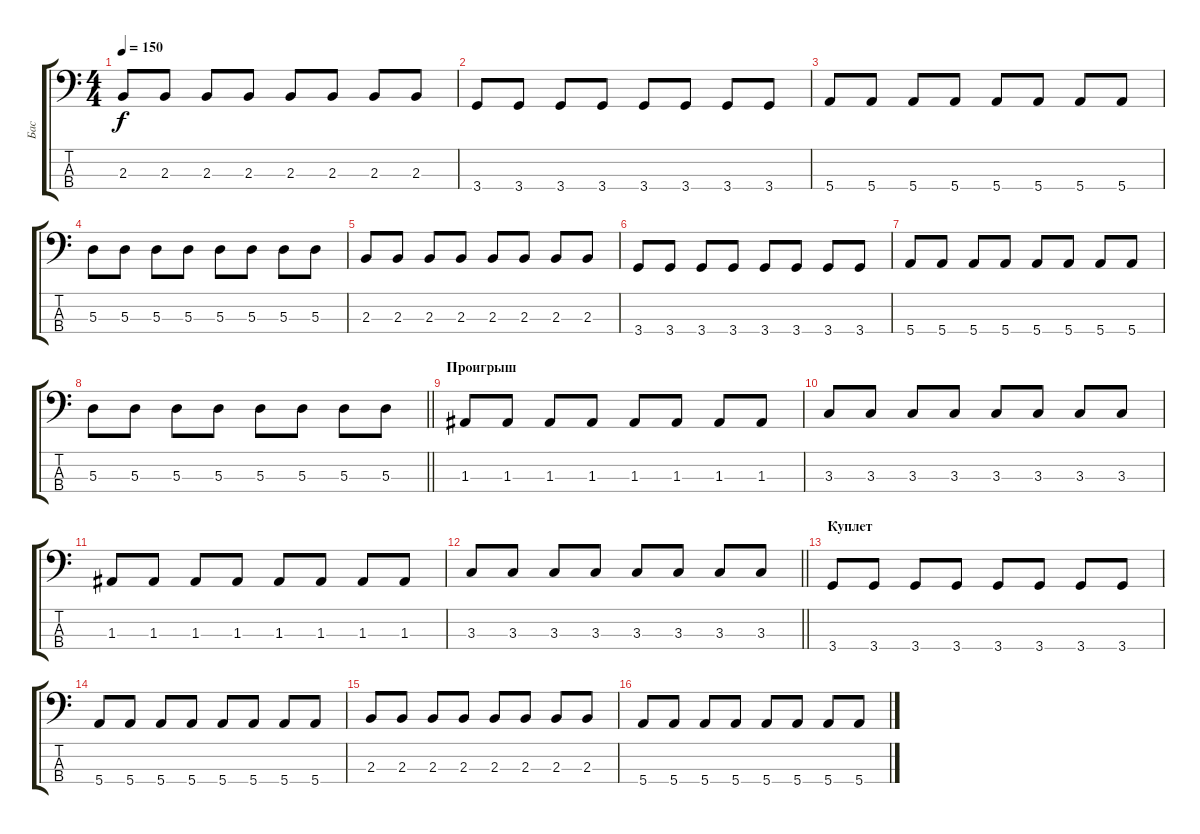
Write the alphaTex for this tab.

\track ("Бас" "Бас") {instrument electricbassfinger}
\staff {score tabs}
\tuning (G2 D2 A1 E1) {hide}
\ts (4 4)
\tempo 150
\clef f4
\ks c
2.3.8{dy f} 2.3.8 2.3.8 2.3.8 2.3.8 2.3.8 2.3.8 2.3.8 |
3.4.8 3.4.8 3.4.8 3.4.8 3.4.8 3.4.8 3.4.8 3.4.8 |
5.4.8 5.4.8 5.4.8 5.4.8 5.4.8 5.4.8 5.4.8 5.4.8 |
5.3.8 5.3.8 5.3.8 5.3.8 5.3.8 5.3.8 5.3.8 5.3.8 |
2.3.8 2.3.8 2.3.8 2.3.8 2.3.8 2.3.8 2.3.8 2.3.8 |
3.4.8 3.4.8 3.4.8 3.4.8 3.4.8 3.4.8 3.4.8 3.4.8 |
5.4.8 5.4.8 5.4.8 5.4.8 5.4.8 5.4.8 5.4.8 5.4.8 |
\barLineRight lightlight
5.3.8 5.3.8 5.3.8 5.3.8 5.3.8 5.3.8 5.3.8 5.3.8 |
\section ("" "Проигрыш")
1.3.8 1.3.8 1.3.8 1.3.8 1.3.8 1.3.8 1.3.8 1.3.8 |
3.3.8 3.3.8 3.3.8 3.3.8 3.3.8 3.3.8 3.3.8 3.3.8 |
1.3.8 1.3.8 1.3.8 1.3.8 1.3.8 1.3.8 1.3.8 1.3.8 |
\barLineRight lightlight
3.3.8 3.3.8 3.3.8 3.3.8 3.3.8 3.3.8 3.3.8 3.3.8 |
\section ("" "Куплет")
3.4.8 3.4.8 3.4.8 3.4.8 3.4.8 3.4.8 3.4.8 3.4.8 |
5.4.8 5.4.8 5.4.8 5.4.8 5.4.8 5.4.8 5.4.8 5.4.8 |
2.3.8 2.3.8 2.3.8 2.3.8 2.3.8 2.3.8 2.3.8 2.3.8 |
5.4.8 5.4.8 5.4.8 5.4.8 5.4.8 5.4.8 5.4.8 5.4.8
